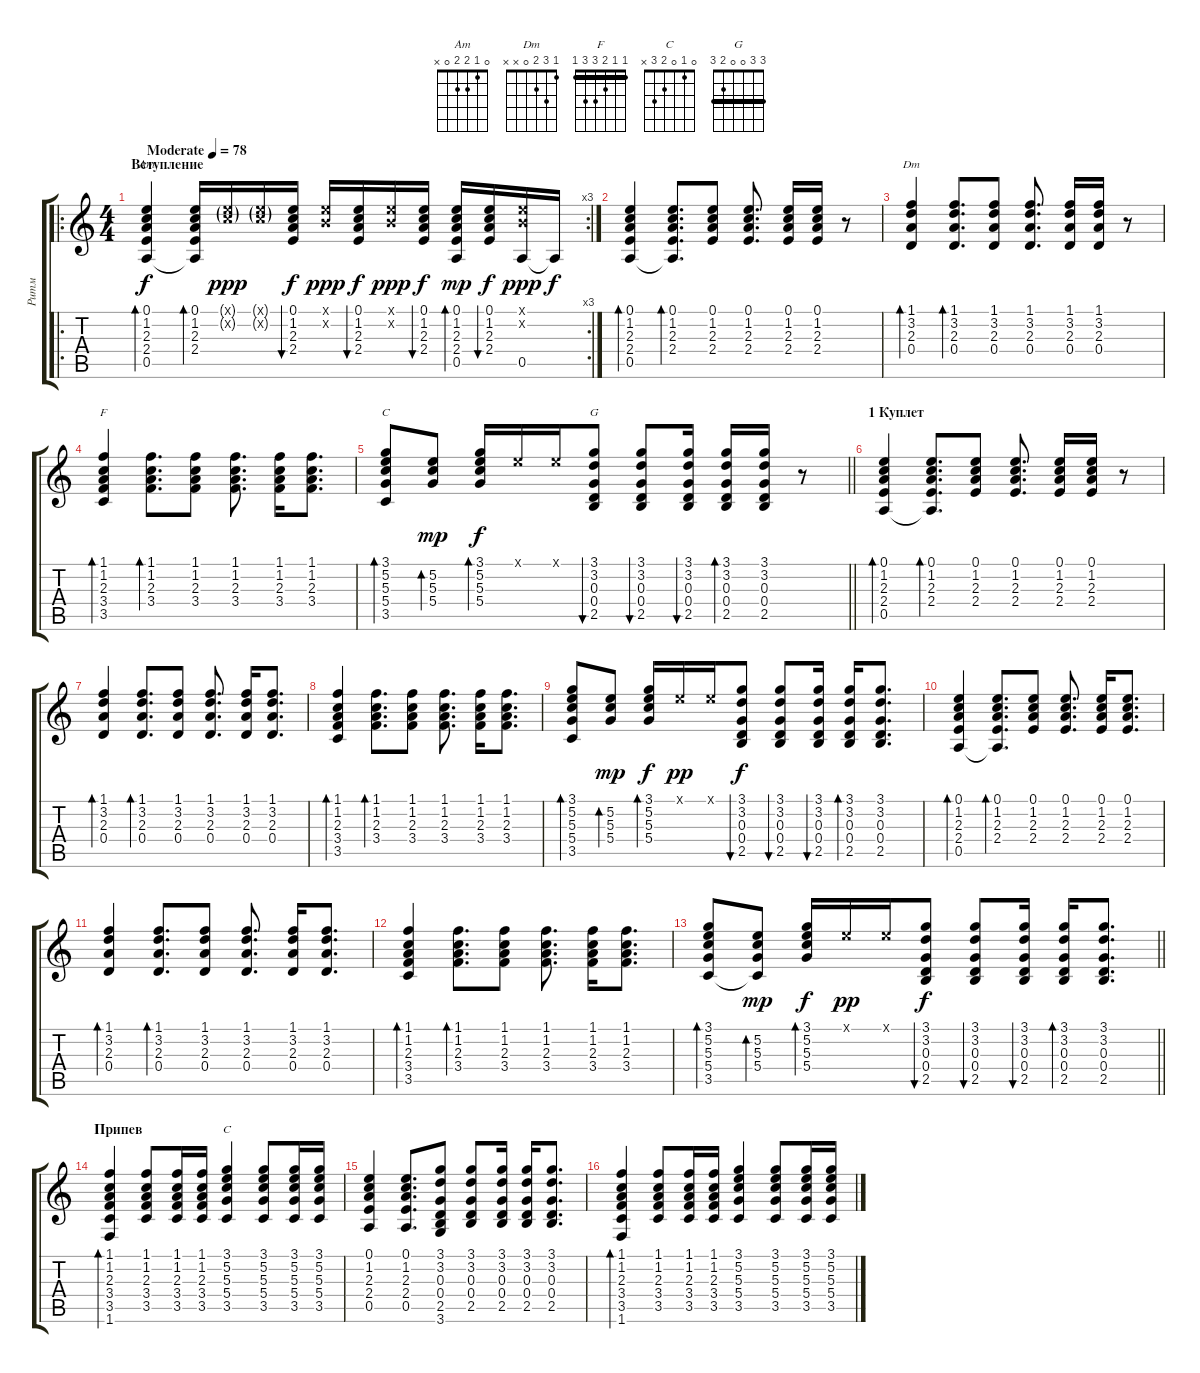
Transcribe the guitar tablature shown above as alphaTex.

\track ("Ритм" "Ритм") {instrument acousticguitarsteel}
\staff {score tabs}
\tuning (E4 B3 G3 D3 A2 E2) {hide}
\chord ("Am" 0 1 2 2 0 x)
\chord ("Dm" 1 3 2 0 x x)
\chord ("F" 1 1 2 3 3 1) {barre 1}
\chord ("C" 3 5 5 5 3 x) {barre 3}
\chord ("G" 3 3 0 0 2 3) {barre 3}
\chord ("C" 0 1 0 2 3 x)
\ro
\rc 3
\ts (4 4)
\section ("" "Вступление")
\tempo (78 "Moderate")
\clef g2
\ks c
(0.1 1.2 2.3 2.4 0.5).4{bd 30 ch "Am" dy f instrument acousticguitarsteel} (0.1 1.2 2.3 2.4 0.5{t}).16{bd 30} (0.1{g x} 1.2{g x}).16{dy ppp} (0.1{g x} 1.2{g x}).16 (0.1 1.2 2.3 2.4).16{bu 30 dy f} (0.1{x} 0.2{x}).16{dy ppp} (0.1 1.2 2.3 2.4).16{bu 30 dy f} (0.1{x} 0.2{x}).16{dy ppp} (0.1 1.2 2.3 2.4).16{bu 30 dy f} (0.1 1.2 2.3 2.4 0.5).16{bd 30 dy mp} (0.1 1.2 2.3 2.4).16{bu 30 dy f} (0.1{x} 0.2{x} 0.5).16{dy ppp} 0.5{t}.16{dy f} |
(0.1 1.2 2.3 2.4 0.5).4{bd 30} (0.1 1.2 2.3 2.4 0.5{t}).8{d bd 30} (0.1 1.2 2.3 2.4).8 (0.1 1.2 2.3 2.4).8{d} (0.1 1.2 2.3 2.4).16 (0.1 1.2 2.3 2.4).16 r.8 |
(1.1 3.2 2.3 0.4).4{bd 30 ch "Dm"} (1.1 3.2 2.3 0.4).8{d bd 30} (1.1 3.2 2.3 0.4).8 (1.1 3.2 2.3 0.4).8{d} (1.1 3.2 2.3 0.4).16 (1.1 3.2 2.3 0.4).16 r.8 |
(1.1 1.2 2.3 3.4 3.5).4{bd 30 ch "F"} (1.1 1.2 2.3 3.4).8{d bd 30} (1.1 1.2 2.3 3.4).8 (1.1 1.2 2.3 3.4).8{d} (1.1 1.2 2.3 3.4).16 (1.1 1.2 2.3 3.4).8{d} |
\barLineRight lightlight
(3.1 5.2 5.3 5.4 3.5).8{bd 30 ch "C"} (5.2 5.3 5.4).8{bd 30 dy mp} (3.1 5.2 5.3 5.4).16{bd 30 dy f} 0.1{x}.16 0.1{x}.16 (3.1 3.2 0.3 0.4 2.5).8{bu 30 ch "G"} (3.1 3.2 0.3 0.4 2.5).8{bu 30} (3.1 3.2 0.3 0.4 2.5).16{bu 30} (3.1 3.2 0.3 0.4 2.5).16{bd 30} (3.1 3.2 0.3 0.4 2.5).16 r.8 |
\section ("" "1 Куплет")
(0.1 1.2 2.3 2.4 0.5).4{bd 30} (0.1 1.2 2.3 2.4 0.5{t}).8{d bd 30} (0.1 1.2 2.3 2.4).8 (0.1 1.2 2.3 2.4).8{d} (0.1 1.2 2.3 2.4).16 (0.1 1.2 2.3 2.4).16 r.8 |
(1.1 3.2 2.3 0.4).4{bd 30} (1.1 3.2 2.3 0.4).8{d bd 30} (1.1 3.2 2.3 0.4).8 (1.1 3.2 2.3 0.4).8{d} (1.1 3.2 2.3 0.4).16 (1.1 3.2 2.3 0.4).8{d} |
(1.1 1.2 2.3 3.4 3.5).4{bd 30} (1.1 1.2 2.3 3.4).8{d bd 30} (1.1 1.2 2.3 3.4).8 (1.1 1.2 2.3 3.4).8{d} (1.1 1.2 2.3 3.4).16 (1.1 1.2 2.3 3.4).8{d} |
(3.1 5.2 5.3 5.4 3.5).8{bd 30} (5.2 5.3 5.4).8{bd 30 dy mp} (3.1 5.2 5.3 5.4).16{bd 30 dy f} 0.1{x}.16{dy pp} 0.1{x}.16 (3.1 3.2 0.3 0.4 2.5).8{bu 30 dy f} (3.1 3.2 0.3 0.4 2.5).8{bu 30} (3.1 3.2 0.3 0.4 2.5).16{bu 30} (3.1 3.2 0.3 0.4 2.5).16{bd 30} (3.1 3.2 0.3 0.4 2.5).8{d} |
(0.1 1.2 2.3 2.4 0.5).4{bd 30} (0.1 1.2 2.3 2.4 0.5{t}).8{d bd 30} (0.1 1.2 2.3 2.4).8 (0.1 1.2 2.3 2.4).8{d} (0.1 1.2 2.3 2.4).16 (0.1 1.2 2.3 2.4).8{d} |
(1.1 3.2 2.3 0.4).4{bd 30} (1.1 3.2 2.3 0.4).8{d bd 30} (1.1 3.2 2.3 0.4).8 (1.1 3.2 2.3 0.4).8{d} (1.1 3.2 2.3 0.4).16 (1.1 3.2 2.3 0.4).8{d} |
(1.1 1.2 2.3 3.4 3.5).4{bd 30} (1.1 1.2 2.3 3.4).8{d bd 30} (1.1 1.2 2.3 3.4).8 (1.1 1.2 2.3 3.4).8{d} (1.1 1.2 2.3 3.4).16 (1.1 1.2 2.3 3.4).8{d} |
\barLineRight lightlight
(3.1 5.2 5.3 5.4 3.5).8{bd 30} (5.2 5.3 5.4 3.5{t}).8{bd 30 dy mp} (3.1 5.2 5.3 5.4).16{bd 30 dy f} 0.1{x}.16{dy pp} 0.1{x}.16 (3.1 3.2 0.3 0.4 2.5).8{bu 30 dy f} (3.1 3.2 0.3 0.4 2.5).8{bu 30} (3.1 3.2 0.3 0.4 2.5).16{bu 30} (3.1 3.2 0.3 0.4 2.5).16{bd 30} (3.1 3.2 0.3 0.4 2.5).8{d} |
\section ("" "Припев")
(1.1 1.2 2.3 3.4 3.5 1.6).4{bd 30} (1.1 1.2 2.3 3.4 3.5).8 (1.1 1.2 2.3 3.4 3.5).16 (1.1 1.2 2.3 3.4 3.5).16 (3.1 5.2 5.3 5.4 3.5).4{ch "C"} (3.1 5.2 5.3 5.4 3.5).8 (3.1 5.2 5.3 5.4 3.5).16 (3.1 5.2 5.3 5.4 3.5).16 |
(0.1 1.2 2.3 2.4 0.5).4 (0.1 1.2 2.3 2.4 0.5).8{d} (3.1 3.2 0.3 0.4 2.5 3.6).8 (3.1 3.2 0.3 0.4 2.5).8 (3.1 3.2 0.3 0.4 2.5).16 (3.1 3.2 0.3 0.4 2.5).16 (3.1 3.2 0.3 0.4 2.5).8{d} |
(1.1 1.2 2.3 3.4 3.5 1.6).4{bd 30} (1.1 1.2 2.3 3.4 3.5).8 (1.1 1.2 2.3 3.4 3.5).16 (1.1 1.2 2.3 3.4 3.5).16 (3.1 5.2 5.3 5.4 3.5).4 (3.1 5.2 5.3 5.4 3.5).8 (3.1 5.2 5.3 5.4 3.5).16 (3.1 5.2 5.3 5.4 3.5).16
